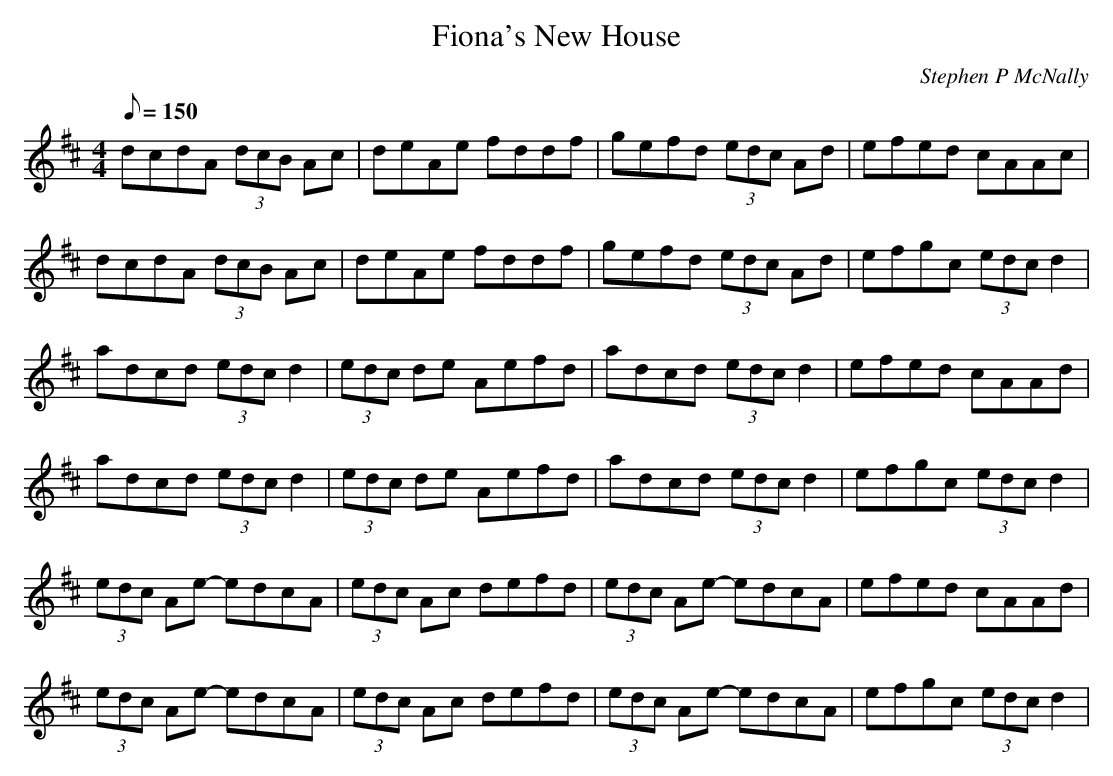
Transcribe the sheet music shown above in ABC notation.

X:1
T:Fiona's New House
M:4/4
L:1/8
Q:150
C:Stephen P McNally
K:AMix
dcdA (3dcB Ac|deAe fddf|gefd (3edc Ad|efed cAAc|!
dcdA (3dcB Ac|deAe fddf|gefd (3edc Ad|efgc (3edc d2|!
adcd (3edc d2|(3edc de Aefd|adcd (3edc d2|efed cAAd|!
adcd (3edc d2|(3edc de Aefd|adcd (3edc d2|efgc (3edc d2|!
(3edc Ae- edcA|(3edc Ac defd|(3edc Ae- edcA|efed cAAd|!
(3edc Ae- edcA|(3edc Ac defd|(3edc Ae- edcA|efgc (3edc d2|!
